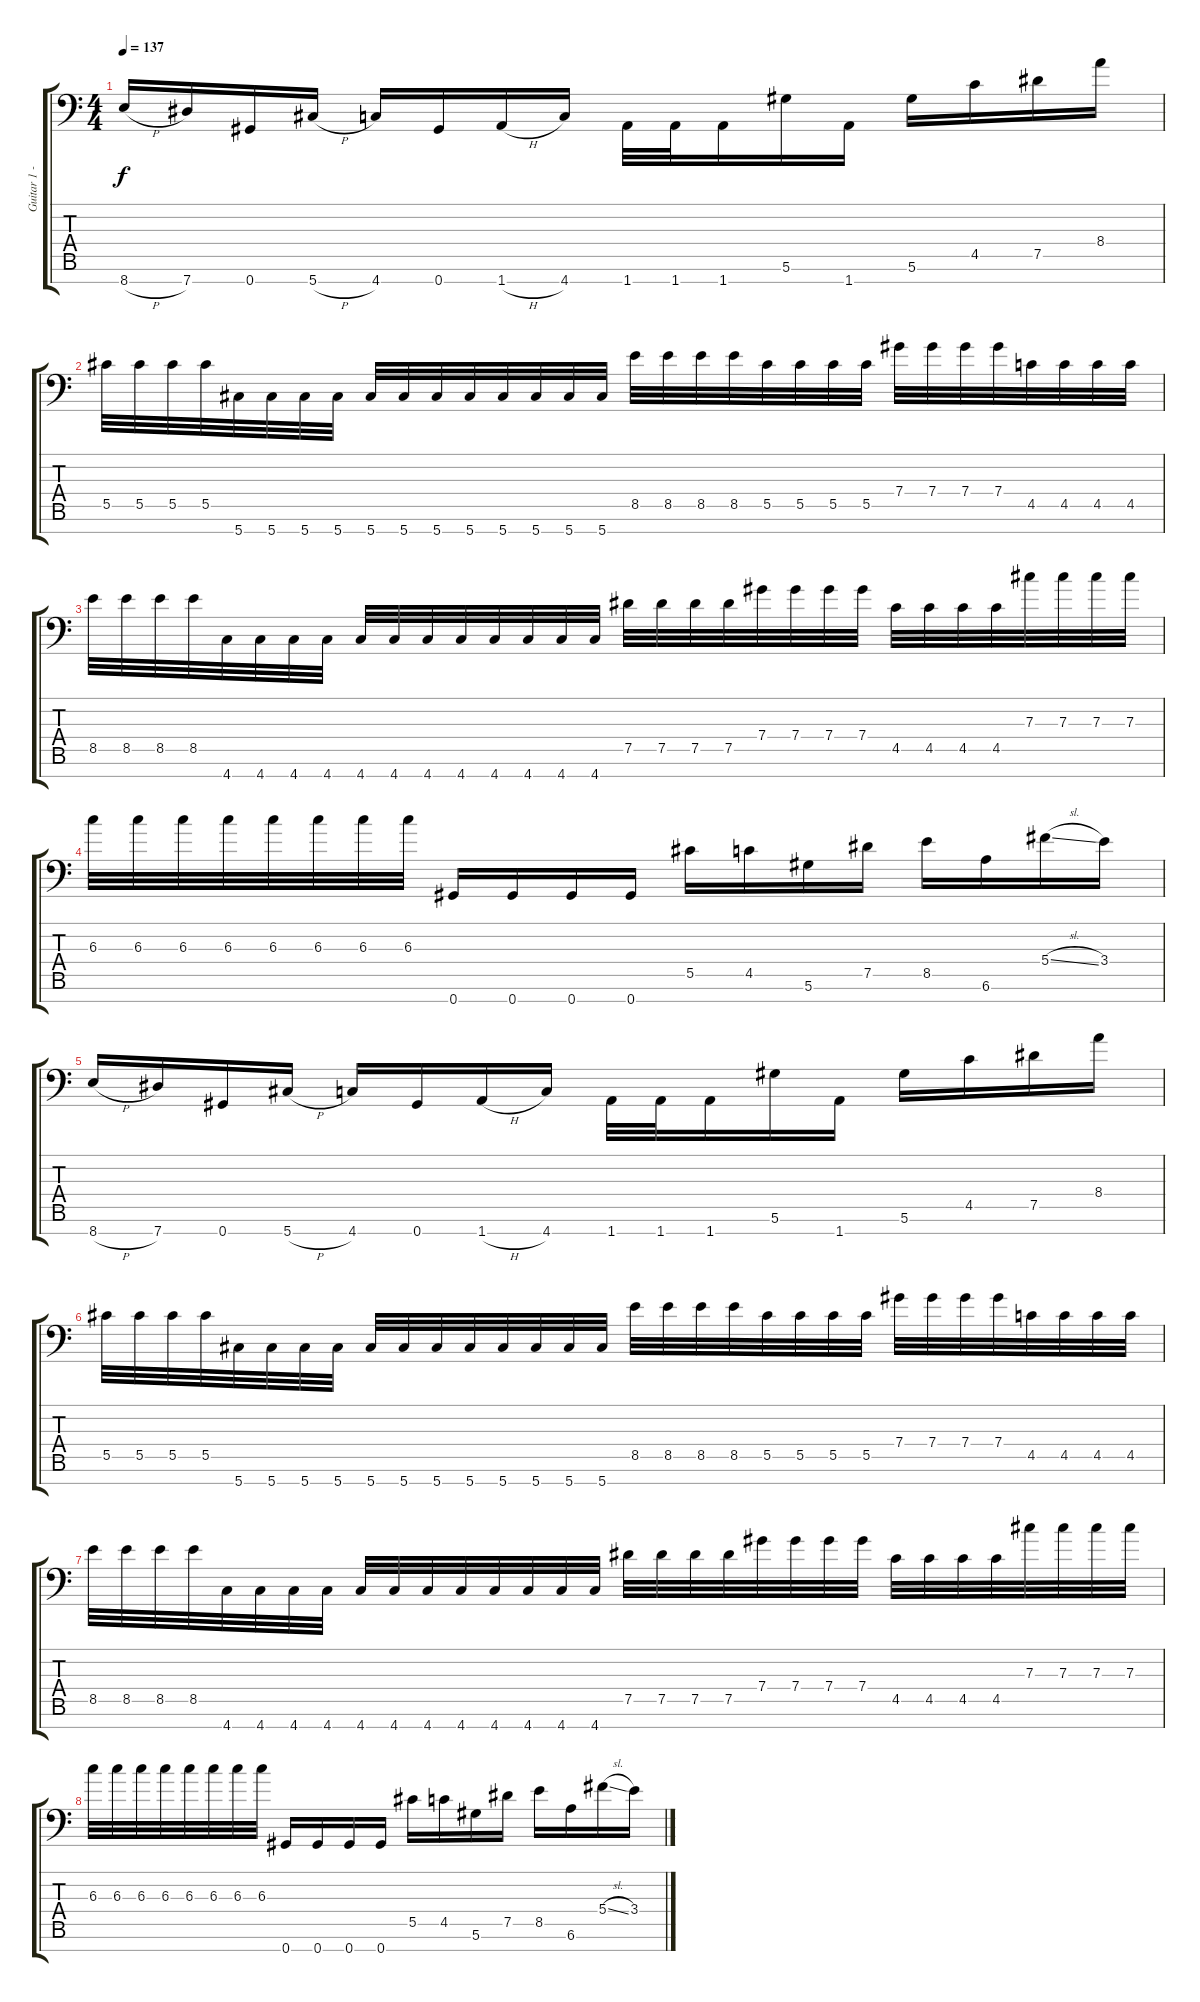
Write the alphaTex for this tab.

\track ("Guitar 1 - Left Dist." "Guitar 1 -") {instrument distortionguitar}
\staff {score tabs}
\tuning (Eb4 Bb3 Gb3 Db3 Ab2 Eb2 Ab1) {hide}
\ts (4 4)
\tempo 137
\clef f4
\ks c
8.7{h}.16{dy f} 7.7.16 0.7.16 5.7{h}.16 4.7.16 0.7.16 1.7{h}.16 4.7.16 1.7.32 1.7.32 1.7.16 5.6.16 1.7.16 5.6.16 4.5.16 7.5.16 8.4.16 |
5.5.32 5.5.32 5.5.32 5.5.32 5.7.32 5.7.32 5.7.32 5.7.32 5.7.32 5.7.32 5.7.32 5.7.32 5.7.32 5.7.32 5.7.32 5.7.32 8.5.32 8.5.32 8.5.32 8.5.32 5.5.32 5.5.32 5.5.32 5.5.32 7.4.32 7.4.32 7.4.32 7.4.32 4.5.32 4.5.32 4.5.32 4.5.32 |
8.5.32 8.5.32 8.5.32 8.5.32 4.7.32 4.7.32 4.7.32 4.7.32 4.7.32 4.7.32 4.7.32 4.7.32 4.7.32 4.7.32 4.7.32 4.7.32 7.5.32 7.5.32 7.5.32 7.5.32 7.4.32 7.4.32 7.4.32 7.4.32 4.5.32 4.5.32 4.5.32 4.5.32 7.3.32 7.3.32 7.3.32 7.3.32 |
6.3.32 6.3.32 6.3.32 6.3.32 6.3.32 6.3.32 6.3.32 6.3.32 0.7.16 0.7.16 0.7.16 0.7.16 5.5.16 4.5.16 5.6.16 7.5.16 8.5.16 6.6.16 5.4{sl}.16 3.4.16 |
8.7{h}.16 7.7.16 0.7.16 5.7{h}.16 4.7.16 0.7.16 1.7{h}.16 4.7.16 1.7.32 1.7.32 1.7.16 5.6.16 1.7.16 5.6.16 4.5.16 7.5.16 8.4.16 |
5.5.32 5.5.32 5.5.32 5.5.32 5.7.32 5.7.32 5.7.32 5.7.32 5.7.32 5.7.32 5.7.32 5.7.32 5.7.32 5.7.32 5.7.32 5.7.32 8.5.32 8.5.32 8.5.32 8.5.32 5.5.32 5.5.32 5.5.32 5.5.32 7.4.32 7.4.32 7.4.32 7.4.32 4.5.32 4.5.32 4.5.32 4.5.32 |
8.5.32 8.5.32 8.5.32 8.5.32 4.7.32 4.7.32 4.7.32 4.7.32 4.7.32 4.7.32 4.7.32 4.7.32 4.7.32 4.7.32 4.7.32 4.7.32 7.5.32 7.5.32 7.5.32 7.5.32 7.4.32 7.4.32 7.4.32 7.4.32 4.5.32 4.5.32 4.5.32 4.5.32 7.3.32 7.3.32 7.3.32 7.3.32 |
6.3.32 6.3.32 6.3.32 6.3.32 6.3.32 6.3.32 6.3.32 6.3.32 0.7.16 0.7.16 0.7.16 0.7.16 5.5.16 4.5.16 5.6.16 7.5.16 8.5.16 6.6.16 5.4{sl}.16 3.4.16
